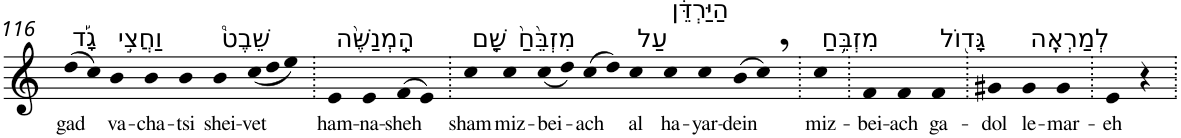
**kern	**text
*part1	*part1
*staff1	*staff1
*I"Piano	*
*I'Pno	*
!!LO:PB:g=z
*clefG2	*
*k[]	*
=116	=116
!LO:TX:a:t=גָ֡ד	!
!	!LO:LY:b
(>8dd	gad
8cc)	.
!LO:TX:a:t=וַחֲצִ֣י	!
!	!LO:LY:b
4b	va-
!	!LO:LY:b
4b	-cha-
!	!LO:LY:b
4b	-tsi
!LO:TX:a:t=שֵׁבֶט֩	!
!	!LO:LY:b
4b	shei-
*Xtuplet	*
!	!LO:LY:b
(<12cc	-vet
12dd	.
12ee)	.
=117.	=117.
!LO:TX:a:t=הַֽמְנַשֶּׁ֨ה	!
!	!LO:LY:b
4e	ham-
!	!LO:LY:b
4e	-na-
!	!LO:LY:b
(>8f	-sheh
8e)	.
=118.	=118.
!LO:TX:a:t=שָׁ֤ם	!
!	!LO:LY:b
4cc	sham
!LO:TX:a:t=מִזְבֵּ֙חַ֙	!
!	!LO:LY:b
4cc	miz-
!	!LO:LY:b
(<8cc	-bei-
8dd)	.
!	!LO:LY:b
(>8cc	-ach
8dd)	.
!LO:TX:a:t=עַל	!
!	!LO:LY:b
4cc	al
!LO:TX:a:t=הַיַּרְדֵּ֔ן	!
!	!LO:LY:b
4cc	ha-
!	!LO:LY:b
4cc	-yar-
!	!LO:LY:b
(>8b	-dein
8cc,)	.
=119.	=119.
!LO:TX:a:t=מִזְבֵּ֥חַ	!
!	!LO:LY:b
4cc	miz-
=120.	=120.
!	!LO:LY:b
4f	-bei-
!	!LO:LY:b
4f	-ach
!LO:TX:a:t=גָּד֖וֹל	!
!	!LO:LY:b
4f	ga-
=121.	=121.
!	!LO:LY:b
4g#X	-dol
!LO:TX:a:t=לְמַרְאֶֽה	!
!	!LO:LY:b
4g#	le-
!	!LO:LY:b
4g#	-mar-
=122.	=122.
!	!LO:LY:b
4e	-eh
4r	.
=.	=.
*-	*-
